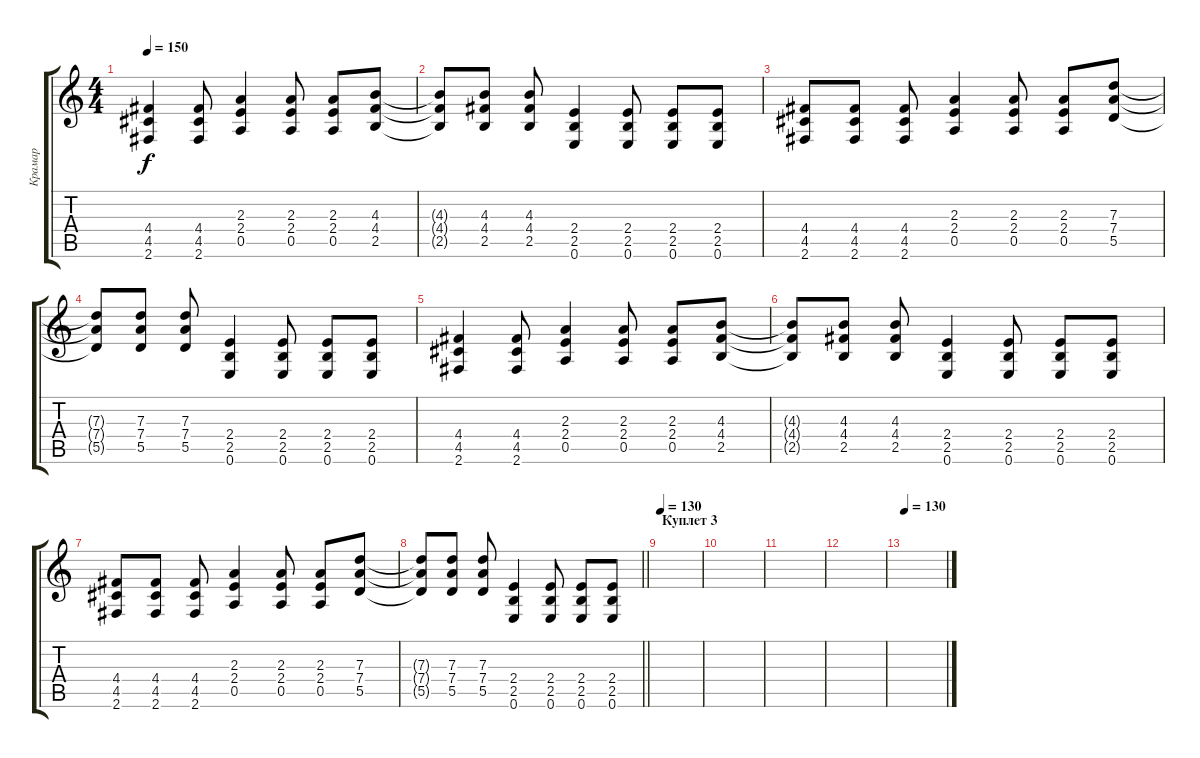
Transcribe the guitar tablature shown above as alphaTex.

\track ("Крамар" "Крамар") {instrument overdrivenguitar}
\staff {score tabs}
\tuning (E4 B3 G3 D3 A2 E2) {hide}
\ts (4 4)
\tempo 150
\clef g2
\ks c
(4.4 4.5 2.6).4{dy f} (4.4 4.5 2.6).8 (2.3 2.4 0.5).4 (2.3 2.4 0.5).8 (2.3 2.4 0.5).8 (4.3 4.4 2.5).8 |
(4.3{t} 4.4{t} 2.5{t}).8 (4.3 4.4 2.5).8 (4.3 4.4 2.5).8 (2.4 2.5 0.6).4 (2.4 2.5 0.6).8 (2.4 2.5 0.6).8 (2.4 2.5 0.6).8 |
(4.4 4.5 2.6).8 (4.4 4.5 2.6).8 (4.4 4.5 2.6).8 (2.3 2.4 0.5).4 (2.3 2.4 0.5).8 (2.3 2.4 0.5).8 (7.3 7.4 5.5).8 |
(7.3{t} 7.4{t} 5.5{t}).8 (7.3 7.4 5.5).8 (7.3 7.4 5.5).8 (2.4 2.5 0.6).4 (2.4 2.5 0.6).8 (2.4 2.5 0.6).8 (2.4 2.5 0.6).8 |
(4.4 4.5 2.6).4 (4.4 4.5 2.6).8 (2.3 2.4 0.5).4 (2.3 2.4 0.5).8 (2.3 2.4 0.5).8 (4.3 4.4 2.5).8 |
(4.3{t} 4.4{t} 2.5{t}).8 (4.3 4.4 2.5).8 (4.3 4.4 2.5).8 (2.4 2.5 0.6).4 (2.4 2.5 0.6).8 (2.4 2.5 0.6).8 (2.4 2.5 0.6).8 |
(4.4 4.5 2.6).8 (4.4 4.5 2.6).8 (4.4 4.5 2.6).8 (2.3 2.4 0.5).4 (2.3 2.4 0.5).8 (2.3 2.4 0.5).8 (7.3 7.4 5.5).8 |
\barLineRight lightlight
(7.3{t} 7.4{t} 5.5{t}).8 (7.3 7.4 5.5).8 (7.3 7.4 5.5).8 (2.4 2.5 0.6).4 (2.4 2.5 0.6).8 (2.4 2.5 0.6).8 (2.4 2.5 0.6).8 |
\section ("" "Куплет 3 ")
\tempo 130
|
|
|
|
\tempo 130
